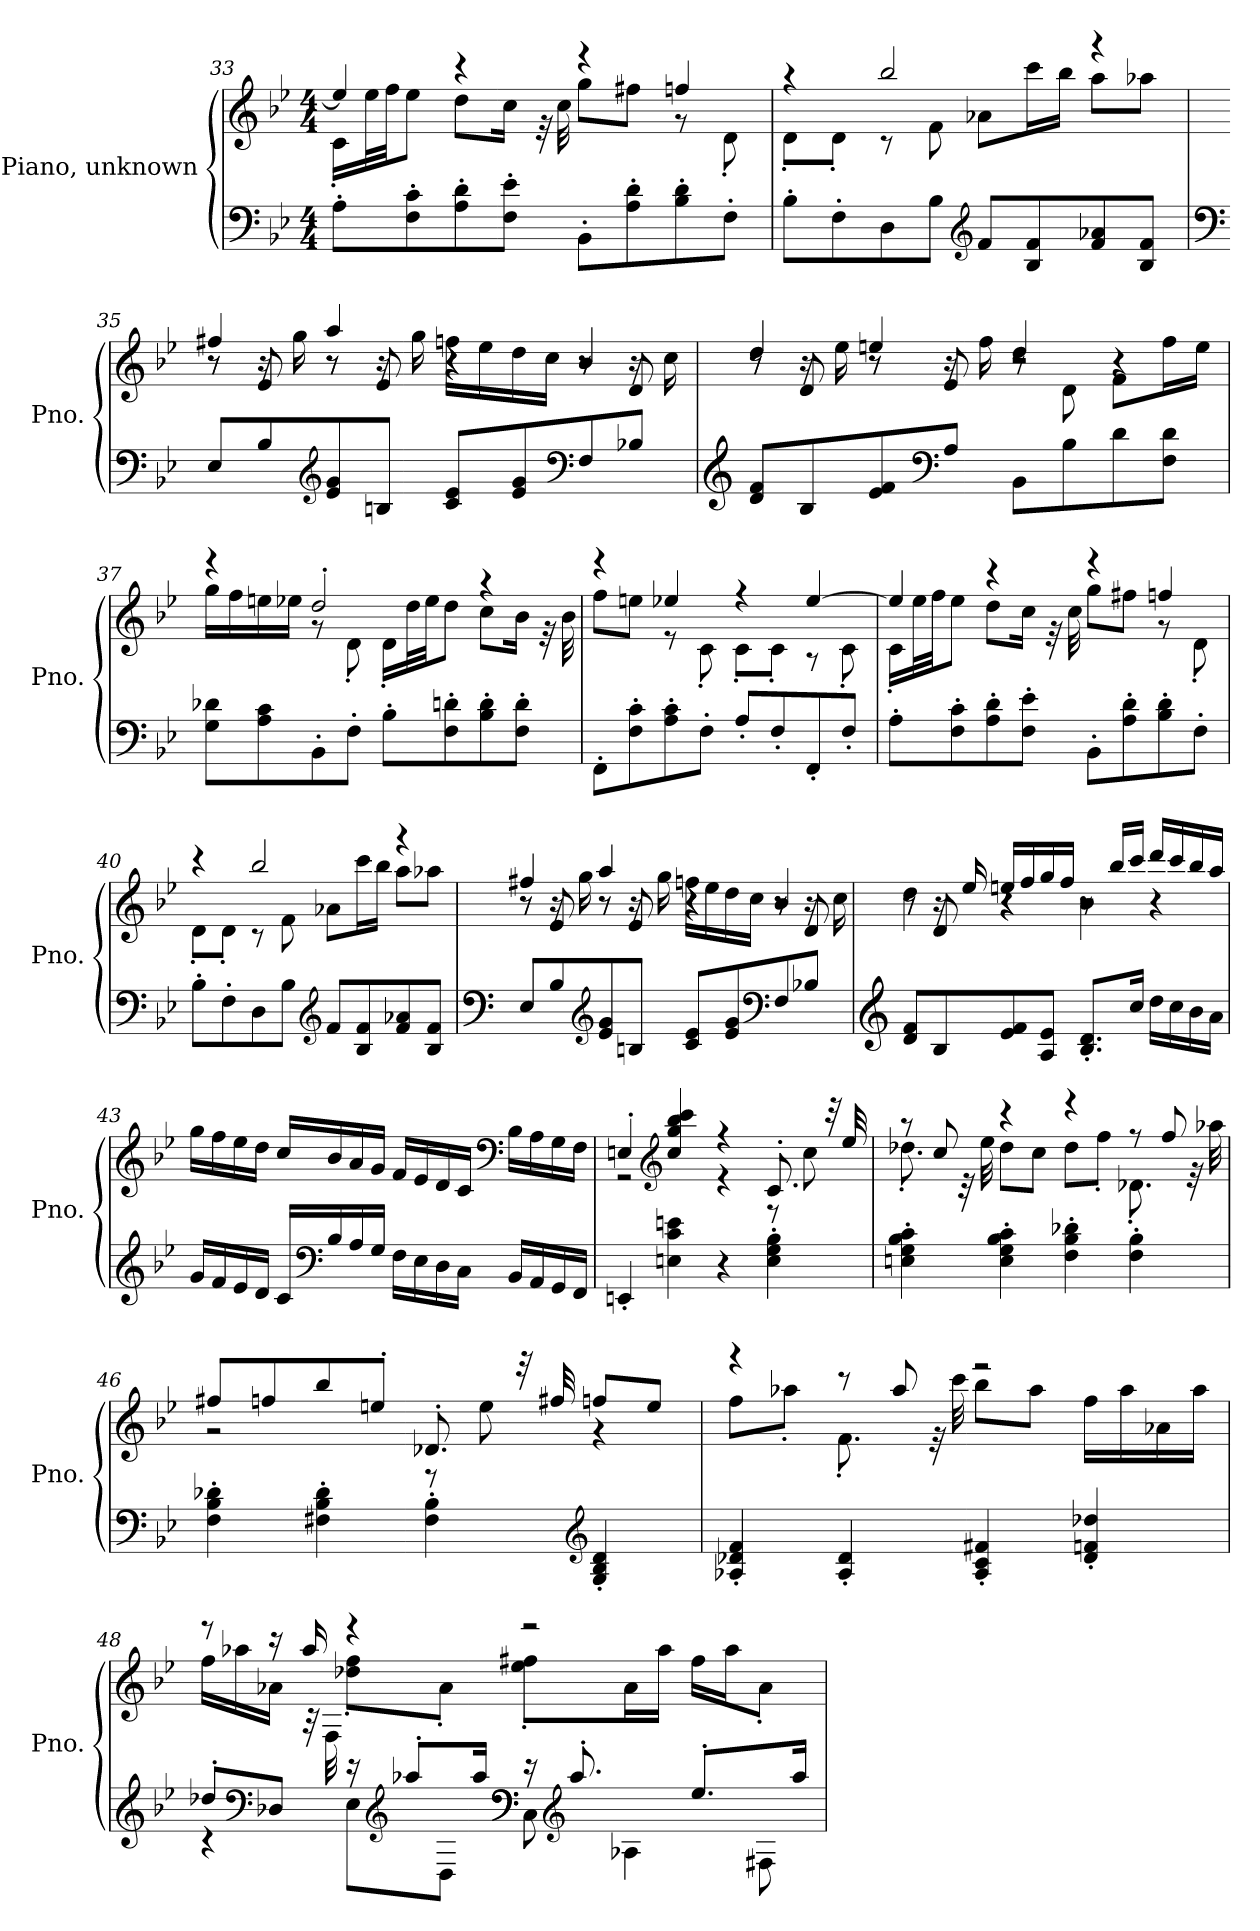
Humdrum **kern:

**kern	**kern
*part1	*part1
*staff2	*staff1
*I"Piano, unknown	*
*I'Pno.	*
*clefF4	*clefG2
*k[b-e-]	*k[b-e-]
*M4/4	*M4/4
=33	=33
*	*^
8A'\L	4ee-/]	16c'\LL
.	.	32ee-\L
.	.	32ff\JJ
8F\' 8c\'	.	8ee-\J
8A\' 8d\'	4r	8dd\L
8F\' 8e-\'J	.	16cc\Jk
.	.	32r
.	.	32cc\
8BB-'\L	4r	8gg\L
8A\' 8d\'	.	8ff#X\J
8B-\' 8d\'	4ffn/	8r
8F'\J	.	8d'\
=34	=34	=34
8B-'\L	4r	8d'\L
8F'\	.	8d'\J
8D\	2bb-/	8r
8B-\J	.	8f\
*clefG2	*	*
8f/L	.	8a-X\L
8B-/ 8f/	.	16ccc\L
.	.	16bb-\JJ
8f/ 8a-X/	4r	8aa\L
8B-/ 8f/J	.	8aa-X\J
*	*v	*v
!!LO:LB:g=z
=35	=35
*clefF4	*
*	*^
*	*	*^
8E-/L	4ff#X/	8r	8r
8B-/	.	16r	8e-/
.	.	16gg\	.
*clefG2	*	*	*
8e-/ 8g/	4aa/	8r	8r
8Bn/J	.	16r	8e-/
.	.	16gg\	.
8c/ 8e-/L	4r	16ffn\LL	4r
.	.	16ee-\	.
8e-/ 8g/	.	16dd\	.
.	.	16cc\JJ	.
*clefF4	*	*	*
8F/	4b-/	8r	8r
8B-X/J	.	16r	8d/
.	.	16cc\	.
=36	=36	=36	=36
*clefG2	*	*	*
8d/ 8f/L	4dd/	8r	8r
8B-/	.	16r	8d/
.	.	16ee-\	.
8e-/ 8f/	4een/	8r	8r
*clefF4	*	*	*
8A/J	.	16r	8e-/
.	.	16ff\	.
8BB-\L	4dd/	8r	2r
8B-\	.	8d\	.
8d\	4r	8f\L	.
8F\ 8d\J	.	16ff\L	.
.	.	16ee\JJ	.
*	*	*v	*v
!!LO:LB:g=z
=37	=37	=37
8G\ 8d-X\L	4r	16gg\LL
.	.	16ff\
8A\ 8c\	.	16een\
.	.	16ee-X\JJ
8BB-'\	2dd'/	8r
8F'\J	.	8d'\
8B-'\L	.	16d'\LL
.	.	32dd\L
.	.	32ee-\JJ
8F\' 8dn\'	.	8dd\J
8B-\' 8d\'	4r	8cc\L
8F\' 8d\'J	.	16b-\Jk
.	.	32r
.	.	32b-\
=38	=38	=38
8FF'\L	4r	8ff\L
8F\' 8c\'	.	8een\J
8A\' 8c\'	4ee-X/	8r
8F'\J	.	8c'\
8A'/L	4r	8c'\L
8F'/	.	8c'\J
8FF'/	[4ee-/	8r
8F'/J	.	8c'\
=39	=39	=39
8A'\L	4ee-/]	16c'\LL
.	.	32ee-\L
.	.	32ff\JJ
8F\' 8c\'	.	8ee-\J
8A\' 8d\'	4r	8dd\L
8F\' 8e-\'J	.	16cc\Jk
.	.	32r
.	.	32cc\
8BB-'\L	4r	8gg\L
8A\' 8d\'	.	8ff#X\J
8B-\' 8d\'	4ffn/	8r
8F'\J	.	8d'\
!!LO:PB:g=z	!!
=40	=40	=40
8B-'\L	4r	8d'\L
8F'\	.	8d'\J
8D\	2bb-/	8r
8B-\J	.	8f\
*clefG2	*	*
8f/L	.	8a-X\L
8B-/ 8f/	.	16ccc\L
.	.	16bb-\JJ
8f/ 8a-X/	4r	8aa\L
8B-/ 8f/J	.	8aa-X\J
*	*v	*v
=41	=41
*clefF4	*
*	*^
*	*	*^
8E-/L	4ff#X/	8r	8r
8B-/	.	16r	8e-/
.	.	16gg\	.
*clefG2	*	*	*
8e-/ 8g/	4aa/	8r	8r
8Bn/J	.	16r	8e-/
.	.	16gg\	.
8c/ 8e-/L	4r	16ffn\LL	4r
.	.	16ee-\	.
8e-/ 8g/	.	16dd\	.
.	.	16cc\JJ	.
*clefF4	*	*	*
8F/	4b-/	8r	8r
8B-X/J	.	16r	8d/
.	.	16cc\	.
!!LO:LB:g=z	!!	!!
=42	=42	=42	=42
*clefG2	*	*	*
8d/ 8f/L	8r	4dd\	8r
8B-/	16r	.	8d/
.	16ee-/	.	.
8e-/ 8f/	16een/LL	4r	4r
.	16ff/	.	.
8A/ 8e-/J	16gg/	.	.
.	16ff/JJ	.	.
8.B-/' 8.d/'L	8r	4b-\	2r
.	16bb-/LL	.	.
16cc/Jk	16ccc/JJ	.	.
16dd\LL	16ddd/LL	4r	.
16cc\	16ccc/	.	.
16b-\	16bb-/	.	.
16a\JJ	16aa/JJ	.	.
*	*v	*v	*v
=43	=43
16g/LL	16gg\LL
16f/	16ff\
16e-/	16ee-\
16d/JJ	16dd\JJ
16c/LL	16cc/LL
*clefF4	*
16B-/	16b-/
16A/	16a/
16G/JJ	16g/JJ
16F\LL	16f/LL
16E-\	16e-/
16D\	16d/
16C\JJ	16c/JJ
*	*clefF4
16BB-/LL	16B-\LL
16AA/	16A\
16GG/	16G\
16FF/JJ	16F\JJ
!!LO:LB:g=z
=44	=44
*	*^
4EEn'/	4En'/	2r
*	*clefG2	*
4En\ 4c\ 4en\	4cc/ 4gg/ 4bb-/ 4ccc/	.
4r	4r	4r
4E\' 4G\' 4B-\'	8.c'/	8r
.	.	8cc\
.	32r	.
.	32ee-/	.
=45	=45	=45
4En\' 4G\' 4B-\' 4c\'	8r	8.dd-X'\
.	8cc/	.
.	.	32r
.	.	32ee-\
4E\' 4G\' 4B-\' 4c\'	4r	8dd-\L
.	.	8cc\J
4F\' 4B-\' 4d-X\'	4r	8dd-\L
.	.	8ff'\J
4F\' 4B-\'	8r	8.d-X'\
.	8ff/	.
.	.	32r
.	.	32aa-X\
=46	=46	=46
4F\' 4B-\' 4d-X\'	8ff#X/L	2r
.	8ffn/	.
4F#X\' 4B-\' 4d-\'	8bb-/	.
.	8een'/J	.
4F#\' 4B-\'	8.d-X'/	8r
.	.	8ee\
.	32r	.
.	32ff#X/	.
*clefG2	*	*
4G/' 4B-/' 4d-/'	8ffn/L	4r
.	8ee/J	.
!!LO:LB:g=z	!!
=47	=47	=47
4A-X/' 4d-X/' 4f/'	4r	8ff\L
.	.	8aa-X'\J
4A-/' 4d-/'	8r	8.f'\
.	8aa-/	.
.	.	32r
.	.	32ccc\
4A-/' 4c/' 4f#X/'	2r	8bb-\L
.	.	8aa-\J
4d-/' 4fn/' 4dd-X/'	.	16ff\LL
.	.	16aa-\
.	.	16a-X\
.	.	16aa-\JJ
=48	=48	=48
*^	*	*
8dd-X'/L	4r	8r	16ff\LL
.	.	.	16aa-X\
*clefF4	*	*	*
8D-X/J	.	16r	16a-X\JJ
.	.	16aa-/	32r
.	.	.	32F\
16r	8E-\L	4r	8dd-X\' 8ff\'L
*clefG2	*	*	*
8aa-X'/L	.	.	.
.	8D-\J	.	8a-'\J
16aa-/Jk	.	.	.
*clefF4	*	*	*
16r	8C\	2r	8ee-\' 8ff#X\'L
*clefG2	*	*	*
8.aa-'/	.	.	.
.	4A-X\	.	16a-\L
.	.	.	16aa-\JJ
8.ee-'/L	.	.	16ff#\LL
.	.	.	16aa-\J
.	8F#X\	.	8a-'\J
16aa-/Jk	.	.	.
*v	*v	*	*
*	*v	*v
=	=
*-	*-
